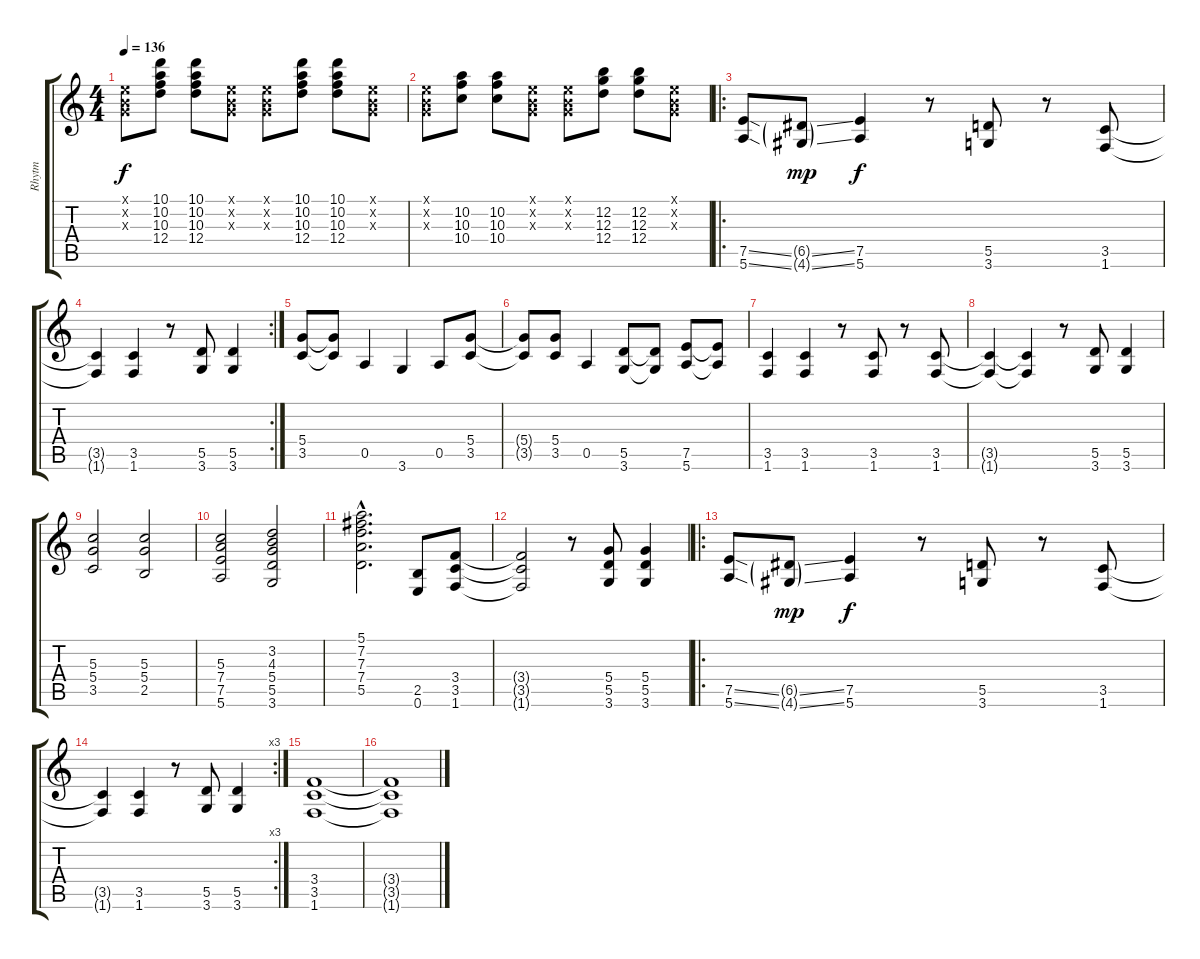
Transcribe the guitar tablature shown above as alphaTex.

\track ("Rhytm" "Rhytm") {instrument overdrivenguitar}
\staff {score tabs}
\tuning (E4 B3 G3 D3 A2 E2) {hide}
\ts (4 4)
\tempo 136
\clef g2
\ks c
(0.1{x} 0.2{x} 0.3{x}).8{dy f} (10.1 10.2 10.3 12.4).8 (10.1 10.2 10.3 12.4).8 (0.1{x} 0.2{x} 0.3{x}).8 (0.1{x} 0.2{x} 0.3{x}).8 (10.1 10.2 10.3 12.4).8 (10.1 10.2 10.3 12.4).8 (0.1{x} 0.2{x} 0.3{x}).8 |
(0.1{x} 0.2{x} 0.3{x}).8 (10.2 10.3 10.4).8 (10.2 10.3 10.4).8 (0.1{x} 0.2{x} 0.3{x}).8 (0.1{x} 0.2{x} 0.3{x}).8 (12.2 12.3 12.4).8 (12.2 12.3 12.4).8 (0.1{x} 0.2{x} 0.3{x}).8 |
\ro
(7.5{ss} 5.6{ss}).8{volume 13} (6.5{ss g} 4.6{ss g}).8{dy mp} (7.5 5.6).4{dy f} r.8 (5.5 3.6).8 r.8 (3.5 1.6).8 |
\rc 2
(3.5{t} 1.6{t}).4 (3.5 1.6).4 r.8 (5.5 3.6).8 (5.5 3.6).4 |
(5.4 3.5).8 (5.4{t} 3.5{t}).8 0.5.4 3.6.4 0.5.8 (5.4 3.5).8 |
(5.4{t} 3.5{t}).8 (5.4 3.5).8 0.5.4 (5.5 3.6).8 (5.5{t} 3.6{t}).8 (7.5 5.6).8 (7.5{t} 5.6{t}).8 |
(3.5 1.6).4 (3.5 1.6).4 r.8 (3.5 1.6).8 r.8 (3.5 1.6).8 |
(3.5{t} 1.6{t}).4 (3.5{t} 1.6{t}).4 r.8 (5.5 3.6).8 (5.5 3.6).4 |
(5.3 5.4 3.5).2{volume 11} (5.3 5.4 2.5).2 |
(5.3 7.4 7.5 5.6).2 (3.2 4.3 5.4 5.5 3.6).2 |
(5.1{hac} 7.2{hac} 7.3{hac} 7.4{hac} 5.5{hac}).2{d} (2.5 0.6).8 (3.4 3.5 1.6).8 |
(3.4{t} 3.5{t} 1.6{t}).2 r.8 (5.4 5.5 3.6).8 (5.4 5.5 3.6).4 |
\ro
(7.5{ss} 5.6{ss}).8{volume 13} (6.5{ss g} 4.6{ss g}).8{dy mp} (7.5 5.6).4{dy f} r.8 (5.5 3.6).8 r.8 (3.5 1.6).8 |
\rc 3
(3.5{t} 1.6{t}).4 (3.5 1.6).4 r.8 (5.5 3.6).8 (5.5 3.6).4 |
(3.4 3.5 1.6).1 |
(3.4{t} 3.5{t} 1.6{t}).1
